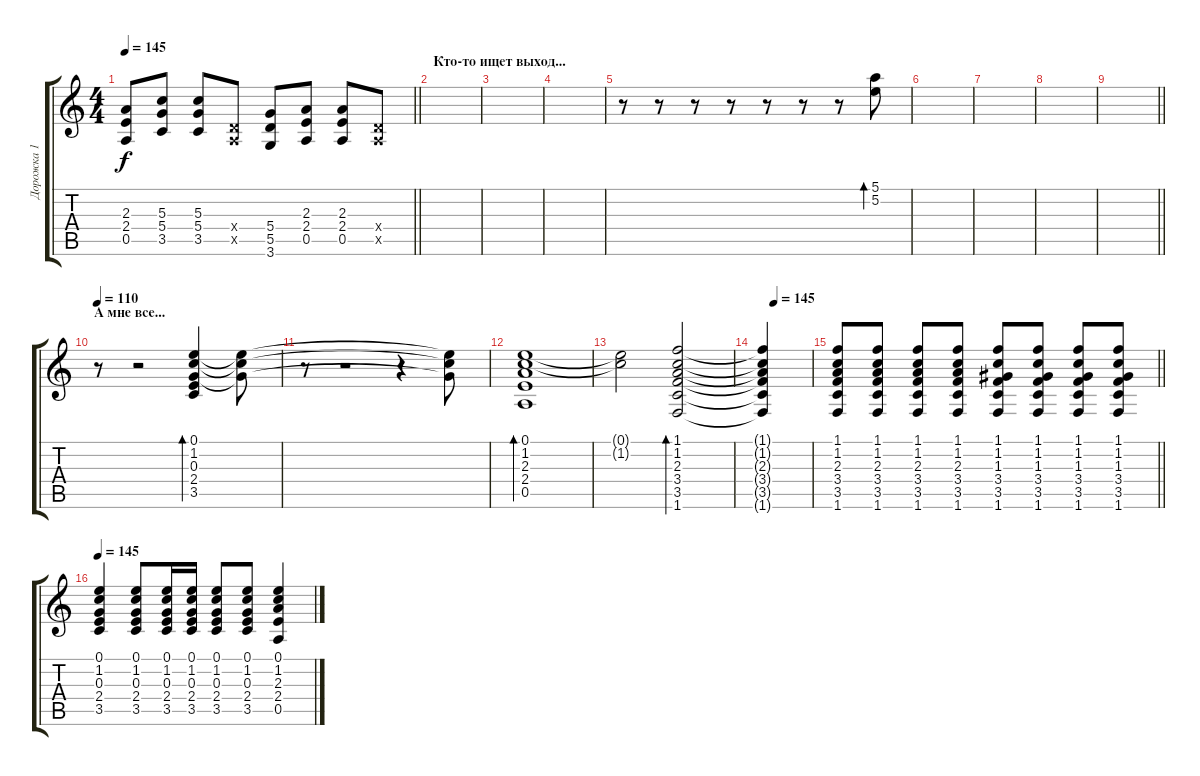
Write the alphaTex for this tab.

\track ("Дорожка 1" "Дорожка 1") {instrument electricguitarclean}
\staff {score tabs}
\tuning (E4 B3 G3 D3 A2 E2) {hide}
\ts (4 4)
\tempo 145
\clef g2
\barLineRight lightlight
\ks c
(2.3 2.4 0.5).8{dy f} (5.3 5.4 3.5).8 (5.3 5.4 3.5).8 (0.4{x} 0.5{x}).8 (5.4 5.5 3.6).8 (2.3 2.4 0.5).8 (2.3 2.4 0.5).8 (0.4{x} 0.5{x}).8 |
\section ("" "Кто-то ищет выход...")
|
|
|
r.8 r.8 r.8 r.8 r.8 r.8 r.8 (5.1 5.2).8{bd 60} |
|
|
|
\barLineRight lightlight
|
\section ("" "А мне все...")
\tempo 110
r.8{volume 13 instrument acousticguitarsteel} r.2 (0.1 1.2 0.3 2.4 3.5).4{bd 480} (0.1{t} 1.2{t} 0.3{t}).8 |
r.8 r.2 r.4 (0.1{t} 1.2{t} 0.3{t}).8 |
(0.1 1.2 2.3 2.4 0.5).1{bd 480} |
(0.1{t} 1.2{t}).2 (1.1 1.2 2.3 3.4 3.5 1.6).2{bd 480} |
\tempo (145 0.25)
(1.1{t} 1.2{t} 2.3{t} 3.4{t} 3.5{t} 1.6{t}).4 |
\barLineRight lightlight
(1.1 1.2 2.3 3.4 3.5 1.6).8 (1.1 1.2 2.3 3.4 3.5 1.6).8 (1.1 1.2 2.3 3.4 3.5 1.6).8 (1.1 1.2 2.3 3.4 3.5 1.6).8 (1.1 1.2 1.3 3.4 3.5 1.6).8 (1.1 1.2 1.3 3.4 3.5 1.6).8 (1.1 1.2 1.3 3.4 3.5 1.6).8 (1.1 1.2 1.3 3.4 3.5 1.6).8 |
\tempo 145
(0.1 1.2 0.3 2.4 3.5).4 (0.1 1.2 0.3 2.4 3.5).8 (0.1 1.2 0.3 2.4 3.5).16 (0.1 1.2 0.3 2.4 3.5).16 (0.1 1.2 0.3 2.4 3.5).8 (0.1 1.2 0.3 2.4 3.5).8 (0.1 1.2 2.3 2.4 0.5).4
